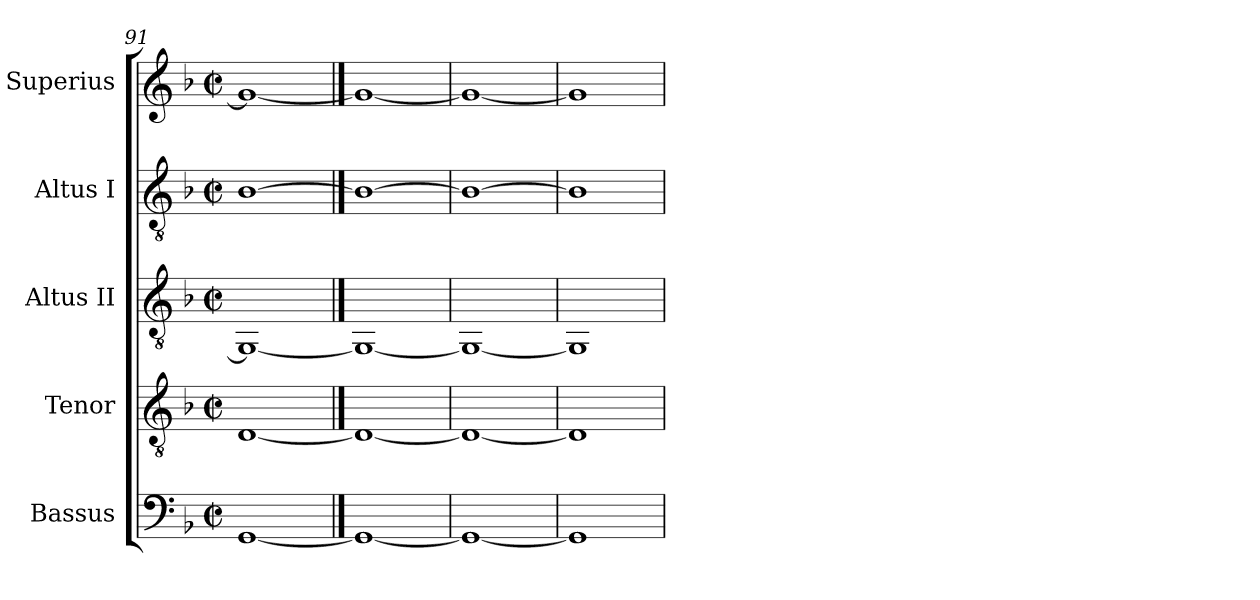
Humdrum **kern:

**kern	**kern	**kern	**kern	**kern
*part5	*part4	*part3	*part2	*part1
*staff5	*staff4	*staff3	*staff2	*staff1
*I"Bassus	*I"Tenor	*I"Altus II	*I"Altus I	*I"Superius
*I'Bass.	*I'T.	*I'Alt.	*	*I'S.
*clefF4	*clefGv2	*clefGv2	*clefGv2	*clefG2
*	*ITrd7c12	*	*ITrd7c12	*
*k[b-]	*k[b-]	*k[b-]	*k[b-]	*k[b-]
*F:	*F:	*F:	*F:	*F:
*M2/2	*M2/2	*M2/2	*M2/2	*M2/2
*met(c|)	*met(c|)	*met(c|)	*met(c|)	*met(c|)
=91	=91	=91	=91	=91
[1GGi	[1DDi	1GGi_<	[1BB-i	1gi_<
==92	==92	==92	==92	==92
1GGi_	1DDi_	1GGi_	1BB-i_	1gi_
=93	=93	=93	=93	=93
1GGi_	1DDi_	1GGi_	1BB-i_	1gi_
=94	=94	=94	=94	=94
1GGi]	1DDi]	1GGi]	1BB-i]	1gi]
=	=	=	=	=
*-	*-	*-	*-	*-
